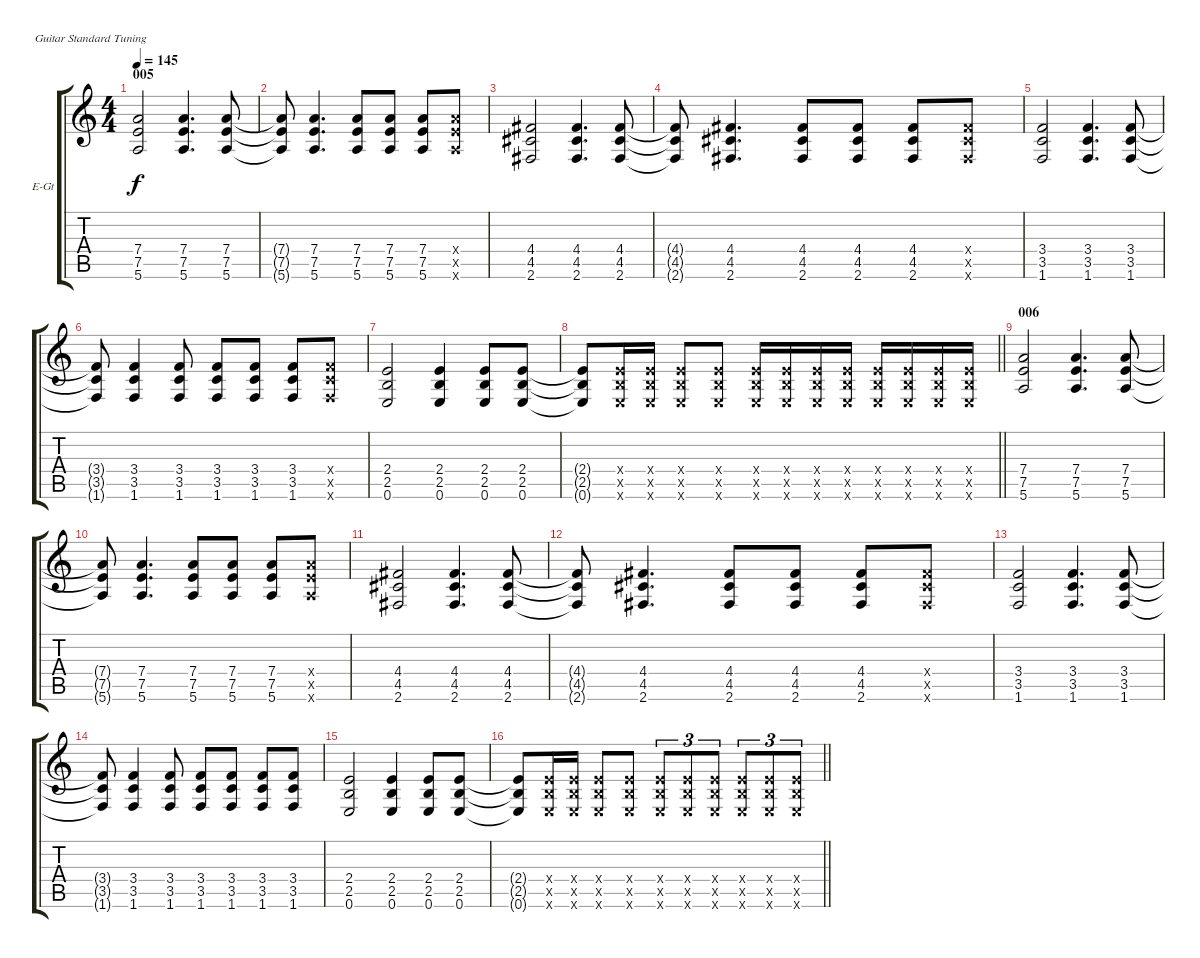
\bracketExtendMode groupsimilarinstruments
\firstSystemTrackNameOrientation horizontal
\otherSystemsTrackNameOrientation horizontal
\track ("guitar distortion (Rodion Kravkl)" "E-Gt") {instrument electricguitarclean}
\staff {score tabs}
\tuning (E4 B3 G3 D3 A2 E2)
\ts (4 4)
\section ("" "005")
\tempo 145
\clef g2
\scale
0.333333
\ks aminor
(7.4 7.5 5.6).2{dy f} (7.4 7.5 5.6).4{d} (7.4 7.5 5.6).8 |
\scale
0.333333 (7.4{t} 7.5{t} 5.6{t}).8 (7.4 7.5 5.6).4{d} (7.4 7.5 5.6).8 (7.4 7.5 5.6).8 (7.4 7.5 5.6).8 (7.4{x} 7.5{x} 5.6{x}).8 |
\scale
0.333333 (4.4 4.5 2.6).2 (4.4 4.5 2.6).4{d} (4.4 4.5 2.6).8 |
\scale
0.333333 (4.4{t} 4.5{t} 2.6{t}).8 (4.4 4.5 2.6).4{d} (4.4 4.5 2.6).8 (4.4 4.5 2.6).8 (4.4 4.5 2.6).8 (4.4{x} 4.5{x} 2.6{x}).8 |
\scale
0.333333 (3.4 3.5 1.6).2 (3.4 3.5 1.6).4{d} (3.4 3.5 1.6).8 |
\scale
0.333333 (3.4{t} 3.5{t} 1.6{t}).8 (3.4 3.5 1.6).4 (3.4 3.5 1.6).8 (3.4 3.5 1.6).8 (3.4 3.5 1.6).8 (3.4 3.5 1.6).8 (3.4{x} 3.5{x} 1.6{x}).8 |
\scale
0.333333 (2.4 2.5 0.6).2 (2.4 2.5 0.6).4 (2.4 2.5 0.6).8 (2.4 2.5 0.6).8 |
\scale
0.333333
\barLineRight lightlight
(2.4{t} 2.5{t} 0.6{t}).8 (2.4{x} 2.5{x} 0.6{x}).16 (2.4{x} 2.5{x} 0.6{x}).16 (2.4{x} 2.5{x} 0.6{x}).8 (0.6{x} 2.5{x} 2.4{x}).8 (2.4{x} 2.5{x} 0.6{x}).16 (2.4{x} 2.5{x} 0.6{x}).16 (2.4{x} 2.5{x} 0.6{x}).16 (2.4{x} 2.5{x} 0.6{x}).16 (2.4{x} 2.5{x} 0.6{x}).16 (2.4{x} 2.5{x} 0.6{x}).16 (2.4{x} 2.5{x} 0.6{x}).16 (2.4{x} 2.5{x} 0.6{x}).16 |
\section ("" "006")
\scale
0.333333 (7.4 7.5 5.6).2 (7.4 7.5 5.6).4{d} (7.4 7.5 5.6).8 |
\scale
0.333333 (7.4{t} 7.5{t} 5.6{t}).8 (7.4 7.5 5.6).4{d} (7.4 7.5 5.6).8 (7.4 7.5 5.6).8 (7.4 7.5 5.6).8 (7.4{x} 7.5{x} 5.6{x}).8 |
\scale
0.333333 (4.4 4.5 2.6).2 (4.4 4.5 2.6).4{d} (4.4 4.5 2.6).8 |
\scale
0.333333 (4.4{t} 4.5{t} 2.6{t}).8 (4.4 4.5 2.6).4{d} (4.4 4.5 2.6).8 (4.4 4.5 2.6).8 (4.4 4.5 2.6).8 (4.4{x} 4.5{x} 2.6{x}).8 |
\scale
0.333333 (3.4 3.5 1.6).2 (3.4 3.5 1.6).4{d} (3.4 3.5 1.6).8 |
\scale
0.333333 (3.4{t} 3.5{t} 1.6{t}).8 (3.4 3.5 1.6).4 (3.4 3.5 1.6).8 (3.4 3.5 1.6).8 (3.4 3.5 1.6).8 (3.4 3.5 1.6).8 (3.4 3.5 1.6).8 |
\scale
0.333333 (2.4 2.5 0.6).2 (2.4 2.5 0.6).4 (2.4 2.5 0.6).8 (2.4 2.5 0.6).8 |
\scale
0.333333
\barLineRight lightlight
(2.4{t} 2.5{t} 0.6{t}).8 (2.4{x} 2.5{x} 0.6{x}).16 (2.4{x} 2.5{x} 0.6{x}).16 (2.4{x} 2.5{x} 0.6{x}).8 (0.6{x} 2.5{x} 2.4{x}).8 (2.4{x} 2.5{x} 0.6{x}).8{tu (3 2)} (2.4{x} 2.5{x} 0.6{x}).8{tu (3 2)} (2.4{x} 2.5{x} 0.6{x}).8{tu (3 2)} (2.4{x} 2.5{x} 0.6{x}).8{tu (3 2)} (2.4{x} 2.5{x} 0.6{x}).8{tu (3 2)} (2.4{x} 2.5{x} 0.6{x}).8{tu (3 2)}
